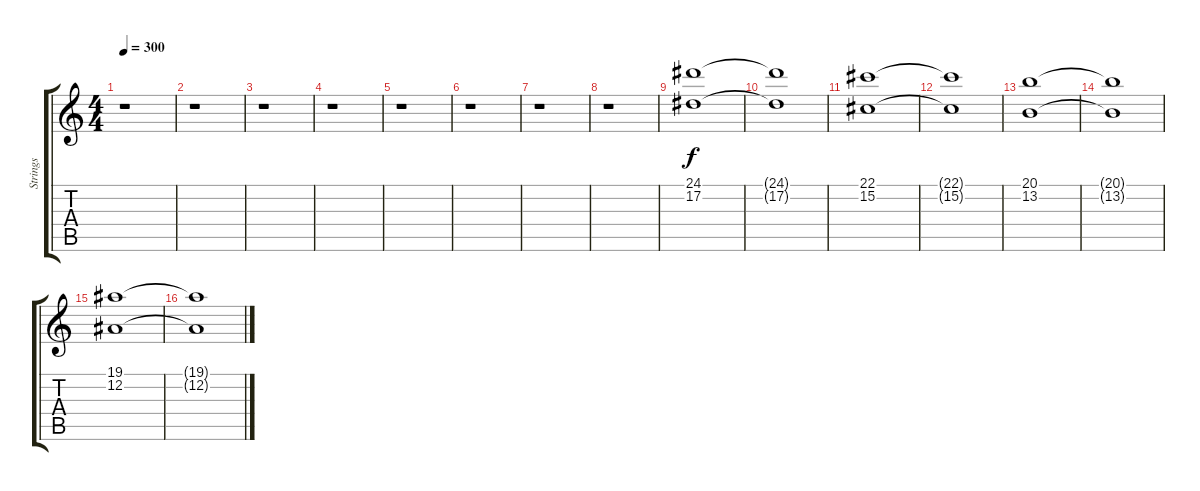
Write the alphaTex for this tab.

\track ("Strings" "Strings") {instrument stringensemble2}
\staff {score tabs}
\tuning (Eb4 Bb3 Gb3 Db3 Ab2 Eb2) {hide}
\ts (4 4)
\tempo 300
\clef g2
\ks c
r.1{dy fff} |
r.1 |
r.1 |
r.1 |
r.1 |
r.1 |
r.1 |
r.1 |
(24.1 17.2).1{dy f} |
(24.1{t} 17.2{t}).1 |
(22.1 15.2).1 |
(22.1{t} 15.2{t}).1 |
(20.1 13.2).1 |
(20.1{t} 13.2{t}).1 |
(19.1 12.2).1 |
(19.1{t} 12.2{t}).1
